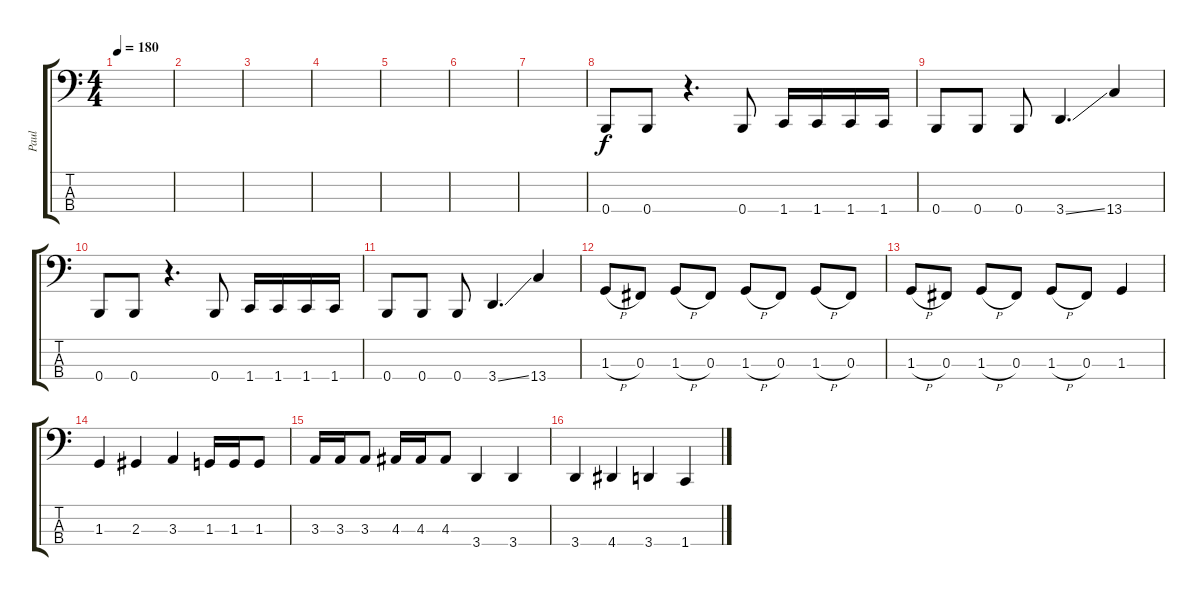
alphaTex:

\track ("Paul" "Paul") {instrument electricbasspick}
\staff {score tabs}
\tuning (E2 B1 Gb1 B0) {hide}
\ts (4 4)
\tempo 180
\clef f4
\ks c
|
|
|
|
|
|
|
0.4.8 0.4.8 r.4{d} 0.4.8 1.4.16 1.4.16 1.4.16 1.4.16 |
0.4.8 0.4.8 0.4.8 3.4{ss}.4{d} 13.4.4 |
0.4.8 0.4.8 r.4{d} 0.4.8 1.4.16 1.4.16 1.4.16 1.4.16 |
0.4.8 0.4.8 0.4.8 3.4{ss}.4{d} 13.4.4 |
1.3{h}.8 0.3.8 1.3{h}.8 0.3.8 1.3{h}.8 0.3.8 1.3{h}.8 0.3.8 |
1.3{h}.8 0.3.8 1.3{h}.8 0.3.8 1.3{h}.8 0.3.8 1.3.4 |
1.3.4 2.3.4 3.3.4 1.3.16 1.3.16 1.3.8 |
3.3.16 3.3.16 3.3.8 4.3.16 4.3.16 4.3.8 3.4.4 3.4.4 |
3.4.4 4.4.4 3.4.4 1.4.4
